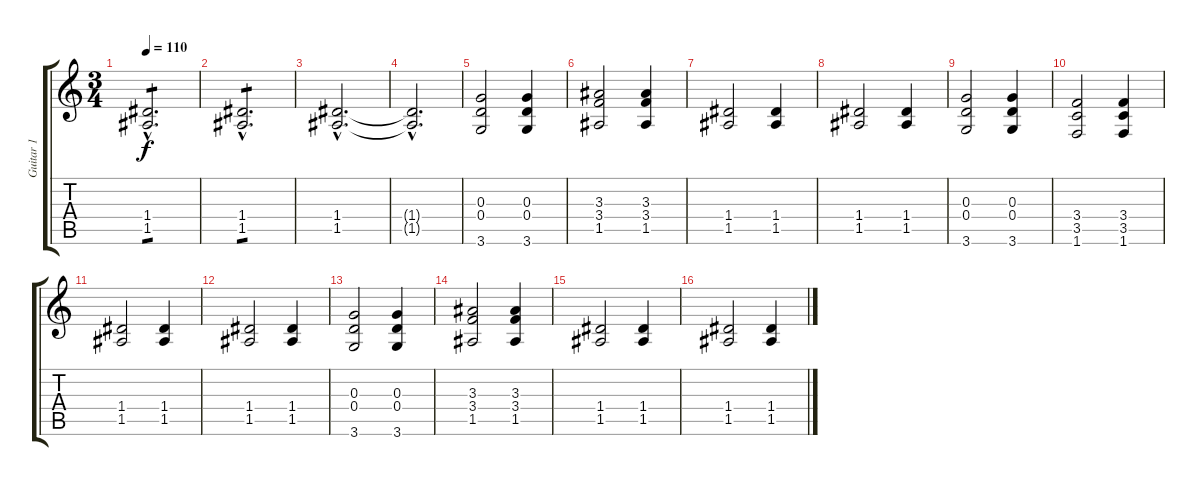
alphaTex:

\track ("Guitar 1" "Guitar 1") {instrument distortionguitar}
\staff {score tabs}
\tuning (E4 B3 G3 D3 A2 E2) {hide}
\ts (3 4)
\tempo 110
\clef g2
\ks c
(1.4{hac} 1.5{hac}).2{d tp 1 dy f} |
(1.4{hac} 1.5{hac}).2{d tp 1} |
(1.4{hac} 1.5{hac}).2{d} |
(1.4{hac t} 1.5{hac t}).2{d} |
(0.3 0.4 3.6).2 (0.3 0.4 3.6).4 |
(3.3 3.4 1.5).2 (3.3 3.4 1.5).4 |
(1.4 1.5).2 (1.4 1.5).4 |
(1.4 1.5).2 (1.4 1.5).4 |
(0.3 0.4 3.6).2 (0.3 0.4 3.6).4 |
(3.4 3.5 1.6).2 (3.4 3.5 1.6).4 |
(1.4 1.5).2 (1.4 1.5).4 |
(1.4 1.5).2 (1.4 1.5).4 |
(0.3 0.4 3.6).2 (0.3 0.4 3.6).4 |
(3.3 3.4 1.5).2 (3.3 3.4 1.5).4 |
(1.4 1.5).2 (1.4 1.5).4 |
(1.4 1.5).2 (1.4 1.5).4
